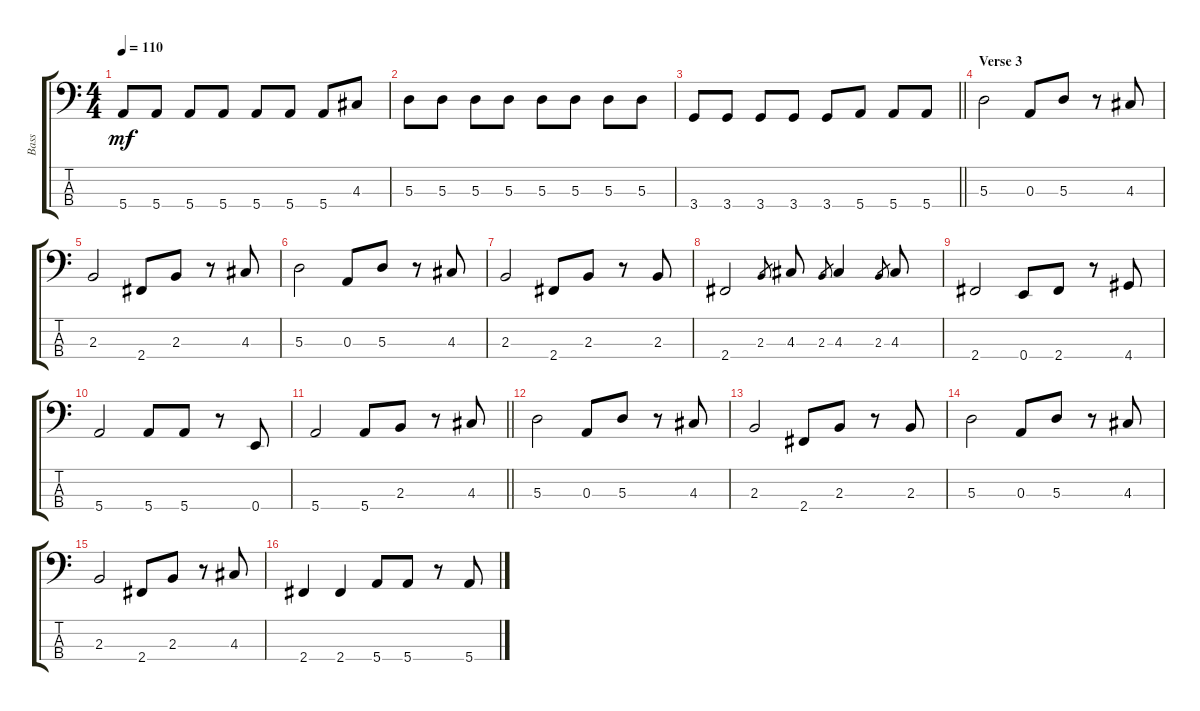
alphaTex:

\track ("Bass" "Bass") {instrument electricbassfinger}
\staff {score tabs}
\tuning (G2 D2 A1 E1) {hide}
\ts (4 4)
\tempo 110
\clef f4
\ks c
5.4.8{dy mf} 5.4.8 5.4.8 5.4.8 5.4.8 5.4.8 5.4.8 4.3.8 |
5.3.8 5.3.8 5.3.8 5.3.8 5.3.8 5.3.8 5.3.8 5.3.8 |
\barLineRight lightlight
3.4.8 3.4.8 3.4.8 3.4.8 3.4.8 5.4.8 5.4.8 5.4.8 |
\section ("" "Verse 3")
5.3.2 0.3.8 5.3.8 r.8 4.3.8 |
2.3.2 2.4.8 2.3.8 r.8 4.3.8 |
5.3.2 0.3.8 5.3.8 r.8 4.3.8 |
2.3.2 2.4.8 2.3.8 r.8 2.3.8 |
2.4.2 2.3.8{gr} 4.3.8 2.3.8{gr} 4.3.4 2.3.8{gr} 4.3.8 |
2.4.2 0.4.8 2.4.8 r.8 4.4.8 |
5.4.2 5.4.8 5.4.8 r.8 0.4.8 |
\barLineRight lightlight
5.4.2 5.4.8 2.3.8 r.8 4.3.8 |
5.3.2 0.3.8 5.3.8 r.8 4.3.8 |
2.3.2 2.4.8 2.3.8 r.8 2.3.8 |
5.3.2 0.3.8 5.3.8 r.8 4.3.8 |
2.3.2 2.4.8 2.3.8 r.8 4.3.8 |
2.4.4 2.4.4 5.4.8 5.4.8 r.8 5.4.8
